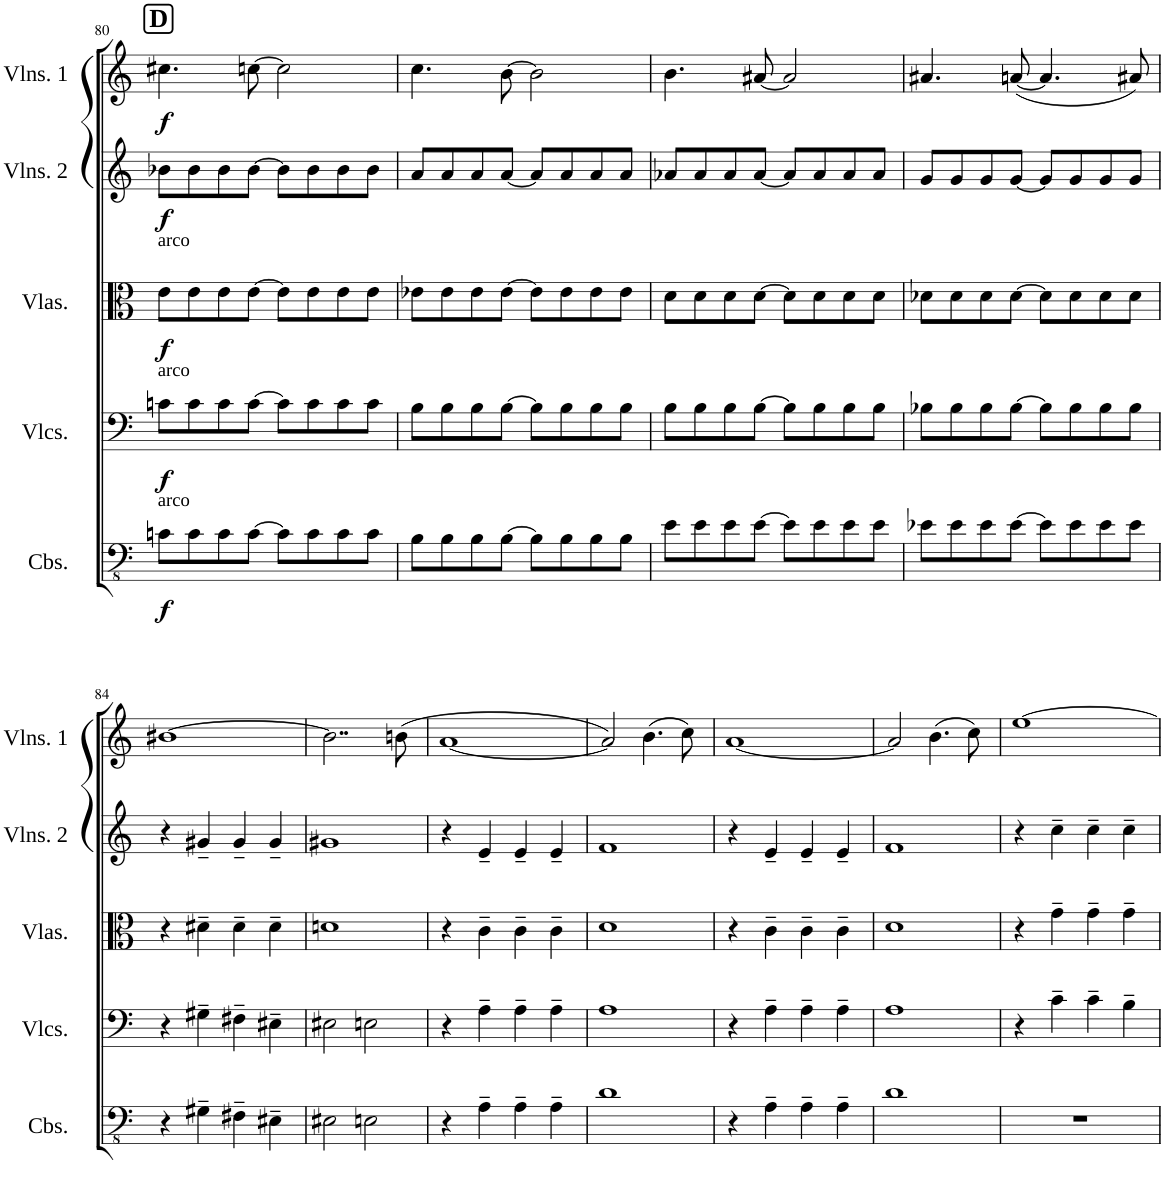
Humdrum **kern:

**kern	**dynam	**kern	**dynam	**kern	**dynam	**kern	**dynam	**kern	**dynam
*part5	*part5	*part4	*part4	*part3	*part3	*part2	*part2	*part1	*part1
*staff5	*staff5	*staff4	*staff4	*staff3	*staff3	*staff2	*staff2	*staff1	*staff1
*I"Contrabasses	*	*I"Violoncellos	*	*I"Violas	*	*I"Violins 2	*	*I"Violins 1	*
*I'Cbs.	*	*I'Vlcs.	*	*I'Vlas.	*	*I'Vlns. 2	*	*I'Vlns. 1	*
!!LO:PB:g=z
*clefFv4	*	*clefF4	*	*clefC3	*	*clefG2	*	*clefG2	*
*k[]	*	*k[]	*	*k[]	*	*k[]	*	*k[]	*
*M4/4	*	*M4/4	*	*M4/4	*	*M4/4	*	*M4/4	*
!!LO:REH:place=s1:a:B:cj:fs=14:t=D
=80	=80	=80	=80	=80	=80	=80	=80	=80	=80
!	!	!	!	!LO:TX:a:t=arco	!	!	!	!	!
!	!	!LO:TX:a:t=arco	!	!	!	!	!	!	!
!LO:TX:a:t=arco	!	!	!	!	!	!	!	!	!
!	!LO:DY:b	!	!LO:DY:b	!	!LO:DY:b	!	!LO:DY:b	!	!LO:DY:b
8Cn\L	f	8cn\L	f	8e\L	f	8b-X\L	f	4.cc#X\	f
8C\	.	8c\	.	8e\	.	8b-\	.	.	.
8C\	.	8c\	.	8e\	.	8b-\	.	.	.
[8C\J	.	[8c\J	.	[8e\J	.	[8b-\J	.	[8ccn\	.
8C\L]	.	8c\L]	.	8e\L]	.	8b-\L]	.	2cc\]	.
8C\	.	8c\	.	8e\	.	8b-\	.	.	.
8C\	.	8c\	.	8e\	.	8b-\	.	.	.
8C\J	.	8c\J	.	8e\J	.	8b-\J	.	.	.
=81	=81	=81	=81	=81	=81	=81	=81	=81	=81
8BB\L	.	8B\L	.	8e-X\L	.	8a/L	.	4.cc\	.
8BB\	.	8B\	.	8e-\	.	8a/	.	.	.
8BB\	.	8B\	.	8e-\	.	8a/	.	.	.
[8BB\J	.	[8B\J	.	[8e-\J	.	[8a/J	.	[8b\	.
8BB\L]	.	8B\L]	.	8e-\L]	.	8a/L]	.	2b\]	.
8BB\	.	8B\	.	8e-\	.	8a/	.	.	.
8BB\	.	8B\	.	8e-\	.	8a/	.	.	.
8BB\J	.	8B\J	.	8e-\J	.	8a/J	.	.	.
=82	=82	=82	=82	=82	=82	=82	=82	=82	=82
8E\L	.	8B\L	.	8d\L	.	8a-X/L	.	4.b\	.
8E\	.	8B\	.	8d\	.	8a-/	.	.	.
8E\	.	8B\	.	8d\	.	8a-/	.	.	.
[8E\J	.	[8B\J	.	[8d\J	.	[8a-/J	.	[8a#X/	.
8E\L]	.	8B\L]	.	8d\L]	.	8a-/L]	.	2a#/]	.
8E\	.	8B\	.	8d\	.	8a-/	.	.	.
8E\	.	8B\	.	8d\	.	8a-/	.	.	.
8E\J	.	8B\J	.	8d\J	.	8a-/J	.	.	.
=83	=83	=83	=83	=83	=83	=83	=83	=83	=83
8E-X\L	.	8B-X\L	.	8d-X\L	.	8g/L	.	4.a#X/	.
8E-\	.	8B-\	.	8d-\	.	8g/	.	.	.
8E-\	.	8B-\	.	8d-\	.	8g/	.	.	.
[8E-\J	.	[8B-\J	.	[8d-\J	.	[8g/J	.	([8an/	.
8E-\L]	.	8B-\L]	.	8d-\L]	.	8g/L]	.	4.a/]	.
8E-\	.	8B-\	.	8d-\	.	8g/	.	.	.
8E-\	.	8B-\	.	8d-\	.	8g/	.	.	.
8E-\J	.	8B-\J	.	8d-\J	.	8g/J	.	8a#X/)	.
!!LO:LB:g=z
=84	=84	=84	=84	=84	=84	=84	=84	=84	=84
4r	.	4r	.	4r	.	4r	.	[1b#X	.
4GG#X~\	.	4G#X~\	.	4d#X~\	.	4g#X~/	.	.	.
4FF#X~\	.	4F#X~\	.	4d#~\	.	4g#~/	.	.	.
4EE#X~\	.	4E#X~\	.	4d#~\	.	4g#~/	.	.	.
=85	=85	=85	=85	=85	=85	=85	=85	=85	=85
2EE#X\	.	2E#X\	.	1dn	.	1g#X	.	2..b#\]	.
2EEn\	.	2En\	.	.	.	.	.	.	.
.	.	.	.	.	.	.	.	(8bn\	.
=86	=86	=86	=86	=86	=86	=86	=86	=86	=86
4r	.	4r	.	4r	.	4r	.	[1a	.
4AA~\	.	4A~\	.	4c~\	.	4e~/	.	.	.
4AA~\	.	4A~\	.	4c~\	.	4e~/	.	.	.
4AA~\	.	4A~\	.	4c~\	.	4e~/	.	.	.
=87	=87	=87	=87	=87	=87	=87	=87	=87	=87
1D	.	1A	.	1d	.	1f	.	2a/])	.
.	.	.	.	.	.	.	.	(4.b\	.
.	.	.	.	.	.	.	.	8cc\)	.
=88	=88	=88	=88	=88	=88	=88	=88	=88	=88
4r	.	4r	.	4r	.	4r	.	[1a	.
4AA~\	.	4A~\	.	4c~\	.	4e~/	.	.	.
4AA~\	.	4A~\	.	4c~\	.	4e~/	.	.	.
4AA~\	.	4A~\	.	4c~\	.	4e~/	.	.	.
=89	=89	=89	=89	=89	=89	=89	=89	=89	=89
1D	.	1A	.	1d	.	1f	.	2a/]	.
.	.	.	.	.	.	.	.	(4.b\	.
.	.	.	.	.	.	.	.	8cc\)	.
=90	=90	=90	=90	=90	=90	=90	=90	=90	=90
1r	.	4r	.	4r	.	4r	.	[1ee	.
.	.	4c~\	.	4g~\	.	4cc~\	.	.	.
.	.	4c~\	.	4g~\	.	4cc~\	.	.	.
.	.	4B~\	.	4g~\	.	4cc~\	.	.	.
=	=	=	=	=	=	=	=	=	=
*-	*-	*-	*-	*-	*-	*-	*-	*-	*-
